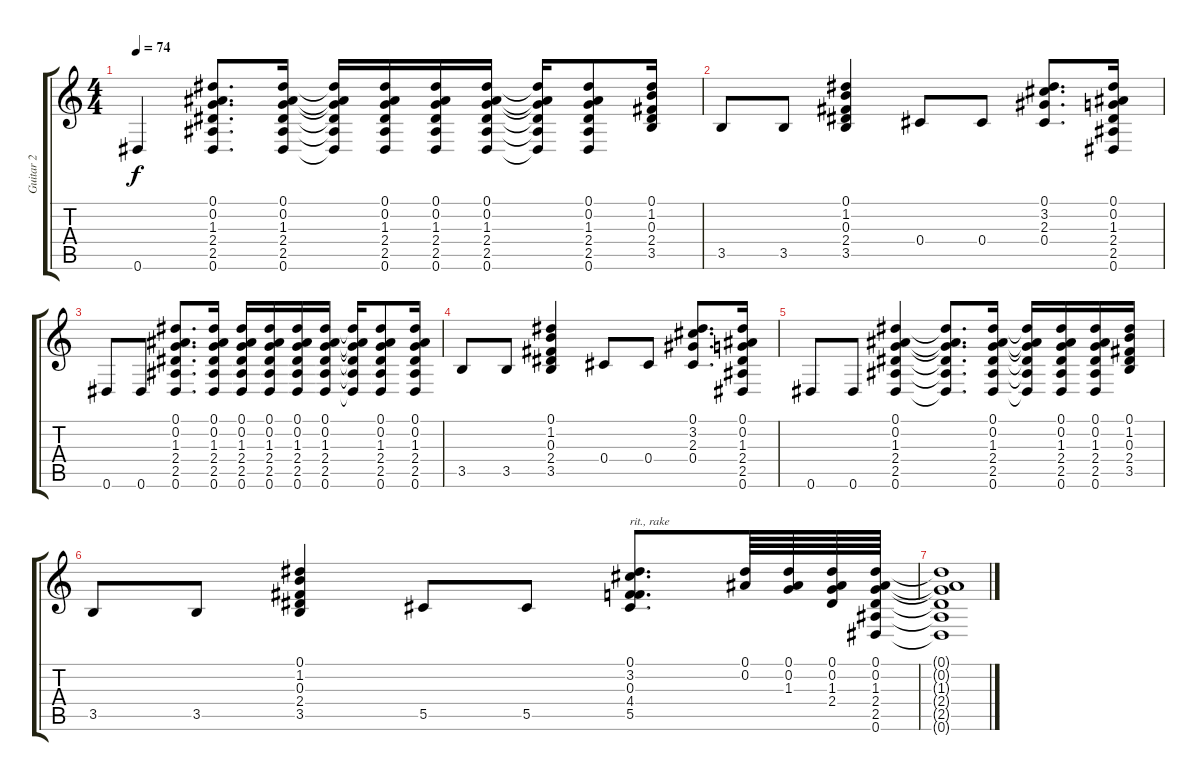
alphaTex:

\track ("Guitar 2" "Guitar 2") {instrument acousticguitarsteel}
\staff {score tabs}
\tuning (Eb4 Bb3 Gb3 Db3 Ab2 Eb2) {hide}
\ts (4 4)
\tempo 74
\clef g2
\ks c
0.6.4{dy f} (0.1 0.2 1.3 2.4 2.5 0.6).8{d} (0.1 0.2 1.3 2.4 2.5 0.6).16 (0.1{t} 0.2{t} 1.3{t} 2.4{t} 2.5{t} 0.6{t}).16 (0.1 0.2 1.3 2.4 2.5 0.6).16 (0.1 0.2 1.3 2.4 2.5 0.6).16 (0.1 0.2 1.3 2.4 2.5 0.6).16 (0.1{t} 0.2{t} 1.3{t} 2.4{t} 2.5{t} 0.6{t}).16 (0.1 0.2 1.3 2.4 2.5 0.6).8 (0.1 1.2 0.3 2.4 3.5).16 |
3.5.8 3.5.8 (0.1 1.2 0.3 2.4 3.5).4 0.4.8 0.4.8 (0.1 3.2 2.3 0.4).8{d} (0.1 0.2 1.3 2.4 2.5 0.6).16 |
0.6.8 0.6.8 (0.1 0.2 1.3 2.4 2.5 0.6).8{d} (0.1 0.2 1.3 2.4 2.5 0.6).16 (0.1 0.2 1.3 2.4 2.5 0.6).16 (0.1 0.2 1.3 2.4 2.5 0.6).16 (0.1 0.2 1.3 2.4 2.5 0.6).16 (0.1 0.2 1.3 2.4 2.5 0.6).16 (0.1{t} 0.2{t} 1.3{t} 2.4{t} 2.5{t} 0.6{t}).16 (0.1 0.2 1.3 2.4 2.5 0.6).8 (0.1 0.2 1.3 2.4 2.5 0.6).16 |
3.5.8 3.5.8 (0.1 1.2 0.3 2.4 3.5).4 0.4.8 0.4.8 (0.1 3.2 2.3 0.4).8{d} (0.1 0.2 1.3 2.4 2.5 0.6).16 |
0.6.8 0.6.8 (0.1 0.2 1.3 2.4 2.5 0.6).4 (0.1{t} 0.2{t} 1.3{t} 2.4{t} 2.5{t} 0.6{t}).8{d} (0.1 0.2 1.3 2.4 2.5 0.6).16 (0.1{t} 0.2{t} 1.3{t} 2.4{t} 2.5{t} 0.6{t}).16 (0.1 0.2 1.3 2.4 2.5 0.6).16 (0.1 0.2 1.3 2.4 2.5 0.6).16 (0.1 1.2 0.3 2.4 3.5).16 |
3.5.8 3.5.8 (0.1 1.2 0.3 2.4 3.5).4 5.5.8 5.5.8 (0.1 3.2 0.3 4.4 5.5).8{d txt "rit., rake"} (0.1 0.2).64 (0.1 0.2 1.3).64 (0.1 0.2 1.3 2.4).64 (0.1 0.2 1.3 2.4 2.5 0.6).64 |
(0.1{t} 0.2{t} 1.3{t} 2.4{t} 2.5{t} 0.6{t}).1
